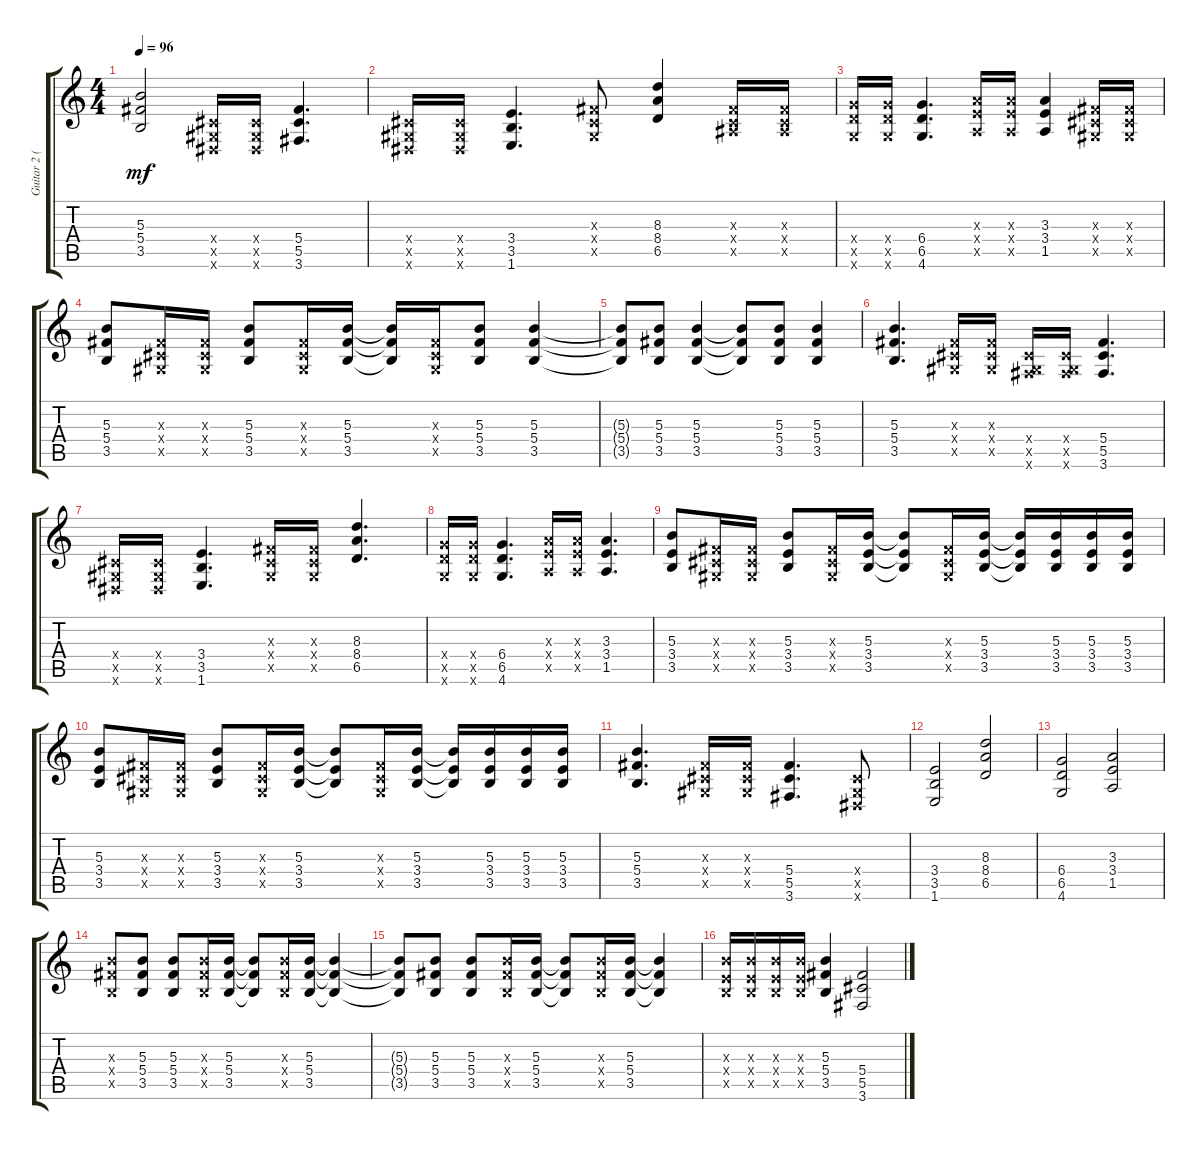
\track ("Guitar 2 (Slash)" "Guitar 2 (") {instrument electricguitarjazz}
\staff {score tabs}
\tuning (Eb4 Bb3 Gb3 Db3 Ab2 Eb2) {hide}
\ts (4 4)
\tempo 96
\clef g2
\ks c
(5.3 5.4 3.5).2{dy mf} (0.4{x} 0.5{x} 0.6{x}).16 (0.4{x} 0.5{x} 0.6{x}).16 (5.4 5.5 3.6).4{d} |
(0.4{x} 0.5{x} 0.6{x}).16 (0.4{x} 0.5{x} 0.6{x}).16 (3.4 3.5 1.6).4{d} (0.3{x} 0.4{x} 0.5{x}).8 (8.3 8.4 6.5).4 (0.3{x} 0.4{x} 2.5{x}).16 (0.3{x} 0.4{x} 2.5{x}).16 |
(6.4{x} 6.5{x} 4.6{x}).16 (6.4{x} 6.5{x} 4.6{x}).16 (6.4 6.5 4.6).4{d} (3.3{x} 3.4{x} 1.5{x}).16 (3.3{x} 3.4{x} 1.5{x}).16 (3.3 3.4 1.5).4 (0.3{x} 0.4{x} 0.5{x}).16 (0.3{x} 0.4{x} 0.5{x}).16 |
(5.3 5.4 3.5).8 (0.3{x} 0.4{x} 0.5{x}).16 (0.3{x} 0.4{x} 0.5{x}).16 (5.3 5.4 3.5).8 (0.3{x} 0.4{x} 0.5{x}).16 (5.3 5.4 3.5).16 (5.3{t} 5.4{t} 3.5{t}).16 (0.3{x} 0.4{x} 0.5{x}).16 (5.3 5.4 3.5).8 (5.3 5.4 3.5).4 |
(5.3{t} 5.4{t} 3.5{t}).8 (5.3 5.4 3.5).8 (5.3 5.4 3.5).4 (5.3{t} 5.4{t} 3.5{t}).8 (5.3 5.4 3.5).8 (5.3 5.4 3.5).4 |
(5.3 5.4 3.5).4{d} (0.3{x} 0.4{x} 0.5{x}).16 (0.3{x} 0.4{x} 0.5{x}).16 (0.4{x} 0.5{x} 3.6{x}).16 (0.4{x} 0.5{x} 3.6{x}).16 (5.4 5.5 3.6).4{d} |
(0.4{x} 0.5{x} 0.6{x}).16 (0.4{x} 0.5{x} 0.6{x}).16 (3.4 3.5 1.6).4{d} (0.3{x} 0.4{x} 0.5{x}).16 (0.3{x} 0.4{x} 0.5{x}).16 (8.3 8.4 6.5).4{d} |
(6.4{x} 6.5{x} 4.6{x}).16 (6.4{x} 6.5{x} 4.6{x}).16 (6.4 6.5 4.6).4{d} (3.3{x} 3.4{x} 1.5{x}).16 (3.3{x} 3.4{x} 1.5{x}).16 (3.3 3.4 1.5).4{d} |
(5.3 3.4 3.5).8 (0.3{x} 0.4{x} 0.5{x}).16 (0.3{x} 0.4{x} 0.5{x}).16 (5.3 3.4 3.5).8 (0.3{x} 0.4{x} 0.5{x}).16 (5.3 3.4 3.5).16 (5.3{t} 3.4{t} 3.5{t}).8 (0.3{x} 0.4{x} 0.5{x}).16 (5.3 3.4 3.5).16 (5.3{t} 3.4{t} 3.5{t}).16 (5.3 3.4 3.5).16 (5.3 3.4 3.5).16 (5.3 3.4 3.5).16 |
(5.3 3.4 3.5).8 (0.3{x} 0.4{x} 0.5{x}).16 (0.3{x} 0.4{x} 0.5{x}).16 (5.3 3.4 3.5).8 (0.3{x} 0.4{x} 0.5{x}).16 (5.3 3.4 3.5).16 (5.3{t} 3.4{t} 3.5{t}).8 (0.3{x} 0.4{x} 0.5{x}).16 (5.3 3.4 3.5).16 (5.3{t} 3.4{t} 3.5{t}).16 (5.3 3.4 3.5).16 (5.3 3.4 3.5).16 (5.3 3.4 3.5).16 |
(5.3 5.4 3.5).4{d} (0.3{x} 0.4{x} 0.5{x}).16 (0.3{x} 0.4{x} 0.5{x}).16 (5.4 5.5 3.6).4{d} (0.4{x} 0.5{x} 0.6{x}).8 |
(3.4 3.5 1.6).2 (8.3 8.4 6.5).2 |
(6.4 6.5 4.6).2 (3.3 3.4 1.5).2 |
(5.3{x} 5.4{x} 3.5{x}).8 (5.3 5.4 3.5).8 (5.3 5.4 3.5).8 (5.3{x} 5.4{x} 3.5{x}).16 (5.3 5.4 3.5).16 (5.3{t} 5.4{t} 3.5{t}).8 (5.3{x} 5.4{x} 3.5{x}).16 (5.3 5.4 3.5).16 (5.3{t} 5.4{t} 3.5{t}).4 |
(5.3{t} 5.4{t} 3.5{t}).8 (5.3 5.4 3.5).8 (5.3 5.4 3.5).8 (5.3{x} 5.4{x} 3.5{x}).16 (5.3 5.4 3.5).16 (5.3{t} 5.4{t} 3.5{t}).8 (5.3{x} 5.4{x} 3.5{x}).16 (5.3 5.4 3.5).16 (5.3{t} 5.4{t} 3.5{t}).4 |
(5.3{x} 3.4{x} 3.5{x}).16 (5.3{x} 3.4{x} 3.5{x}).16 (5.3{x} 3.4{x} 3.5{x}).16 (5.3{x} 3.4{x} 3.5{x}).16 (5.3 5.4 3.5).4 (5.4 5.5 3.6).2
